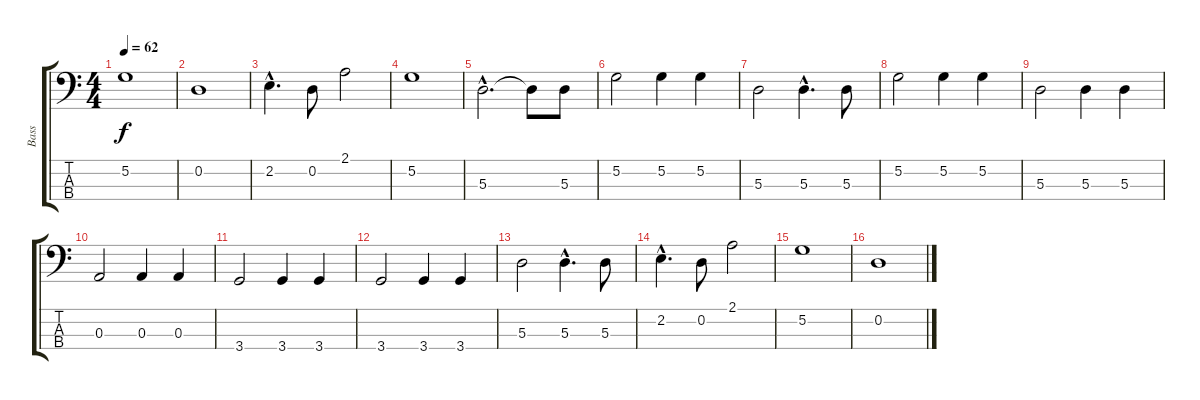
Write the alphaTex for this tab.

\track ("Bass" "Bass") {instrument electricbassfinger}
\staff {score tabs}
\tuning (G2 D2 A1 E1) {hide}
\ts (4 4)
\tempo 62
\clef f4
\ks c
5.2.1{dy f} |
0.2.1 |
2.2{hac}.4{d} 0.2.8 2.1.2 |
5.2.1 |
5.3{hac}.2{d} 5.3{t}.8 5.3.8 |
\section ("" "")
5.2.2 5.2.4 5.2.4 |
5.3.2 5.3{hac}.4{d} 5.3.8 |
5.2.2 5.2.4 5.2.4 |
5.3.2 5.3.4 5.3.4 |
0.3.2 0.3.4 0.3.4 |
3.4.2 3.4.4 3.4.4 |
3.4.2 3.4.4 3.4.4 |
5.3.2 5.3{hac}.4{d} 5.3.8 |
\section ("" "")
2.2{hac}.4{d} 0.2.8 2.1.2 |
5.2.1 |
0.2.1
